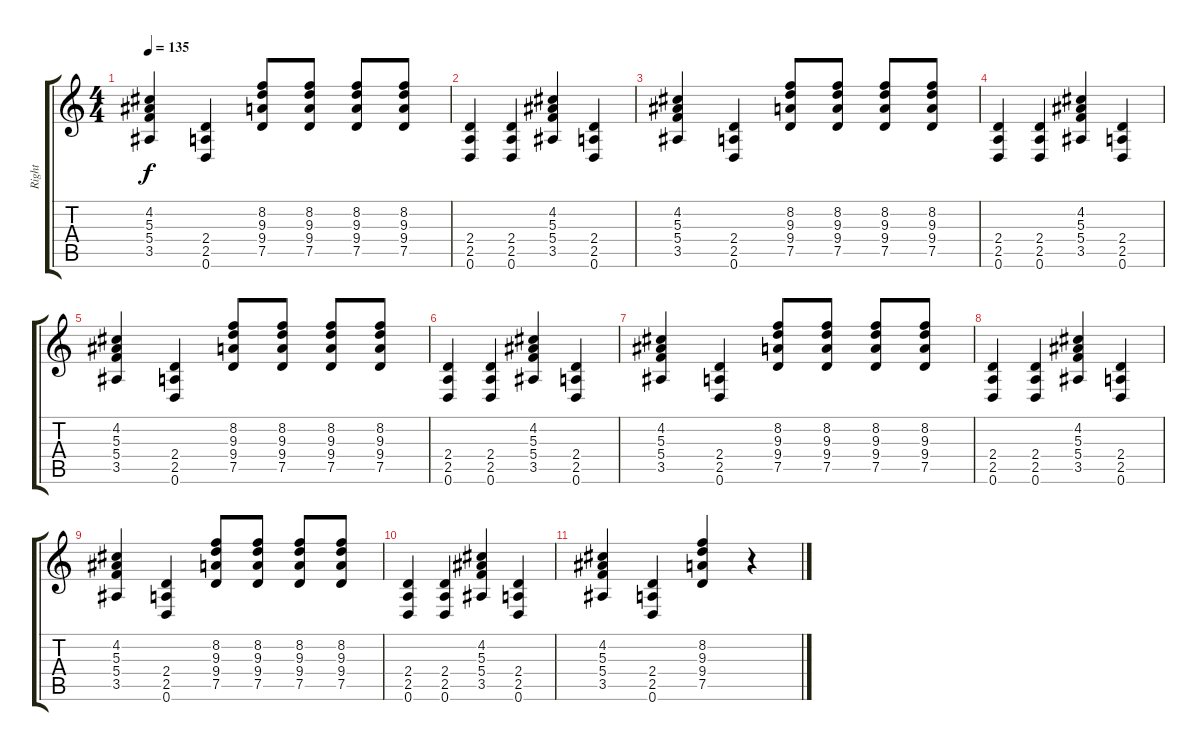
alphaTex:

\track ("Right" "Right") {instrument overdrivenguitar}
\staff {score tabs}
\tuning (D4 A3 F3 C3 G2 D2) {hide}
\ts (4 4)
\tempo 135
\clef g2
\ks c
(4.2 5.3 5.4 3.5).4{dy f} (2.4 2.5 0.6).4 (8.2 9.3 9.4 7.5).8 (8.2 9.3 9.4 7.5).8 (8.2 9.3 9.4 7.5).8 (8.2 9.3 9.4 7.5).8 |
(2.4 2.5 0.6).4 (2.4 2.5 0.6).4 (4.2 5.3 5.4 3.5).4 (2.4 2.5 0.6).4 |
(4.2 5.3 5.4 3.5).4 (2.4 2.5 0.6).4 (8.2 9.3 9.4 7.5).8 (8.2 9.3 9.4 7.5).8 (8.2 9.3 9.4 7.5).8 (8.2 9.3 9.4 7.5).8 |
(2.4 2.5 0.6).4 (2.4 2.5 0.6).4 (4.2 5.3 5.4 3.5).4 (2.4 2.5 0.6).4 |
(4.2 5.3 5.4 3.5).4 (2.4 2.5 0.6).4 (8.2 9.3 9.4 7.5).8 (8.2 9.3 9.4 7.5).8 (8.2 9.3 9.4 7.5).8 (8.2 9.3 9.4 7.5).8 |
(2.4 2.5 0.6).4 (2.4 2.5 0.6).4 (4.2 5.3 5.4 3.5).4 (2.4 2.5 0.6).4 |
(4.2 5.3 5.4 3.5).4 (2.4 2.5 0.6).4 (8.2 9.3 9.4 7.5).8 (8.2 9.3 9.4 7.5).8 (8.2 9.3 9.4 7.5).8 (8.2 9.3 9.4 7.5).8 |
(2.4 2.5 0.6).4 (2.4 2.5 0.6).4 (4.2 5.3 5.4 3.5).4 (2.4 2.5 0.6).4 |
(4.2 5.3 5.4 3.5).4 (2.4 2.5 0.6).4 (8.2 9.3 9.4 7.5).8 (8.2 9.3 9.4 7.5).8 (8.2 9.3 9.4 7.5).8 (8.2 9.3 9.4 7.5).8 |
(2.4 2.5 0.6).4 (2.4 2.5 0.6).4 (4.2 5.3 5.4 3.5).4 (2.4 2.5 0.6).4 |
(4.2 5.3 5.4 3.5).4 (2.4 2.5 0.6).4 (8.2 9.3 9.4 7.5).4 r.4
